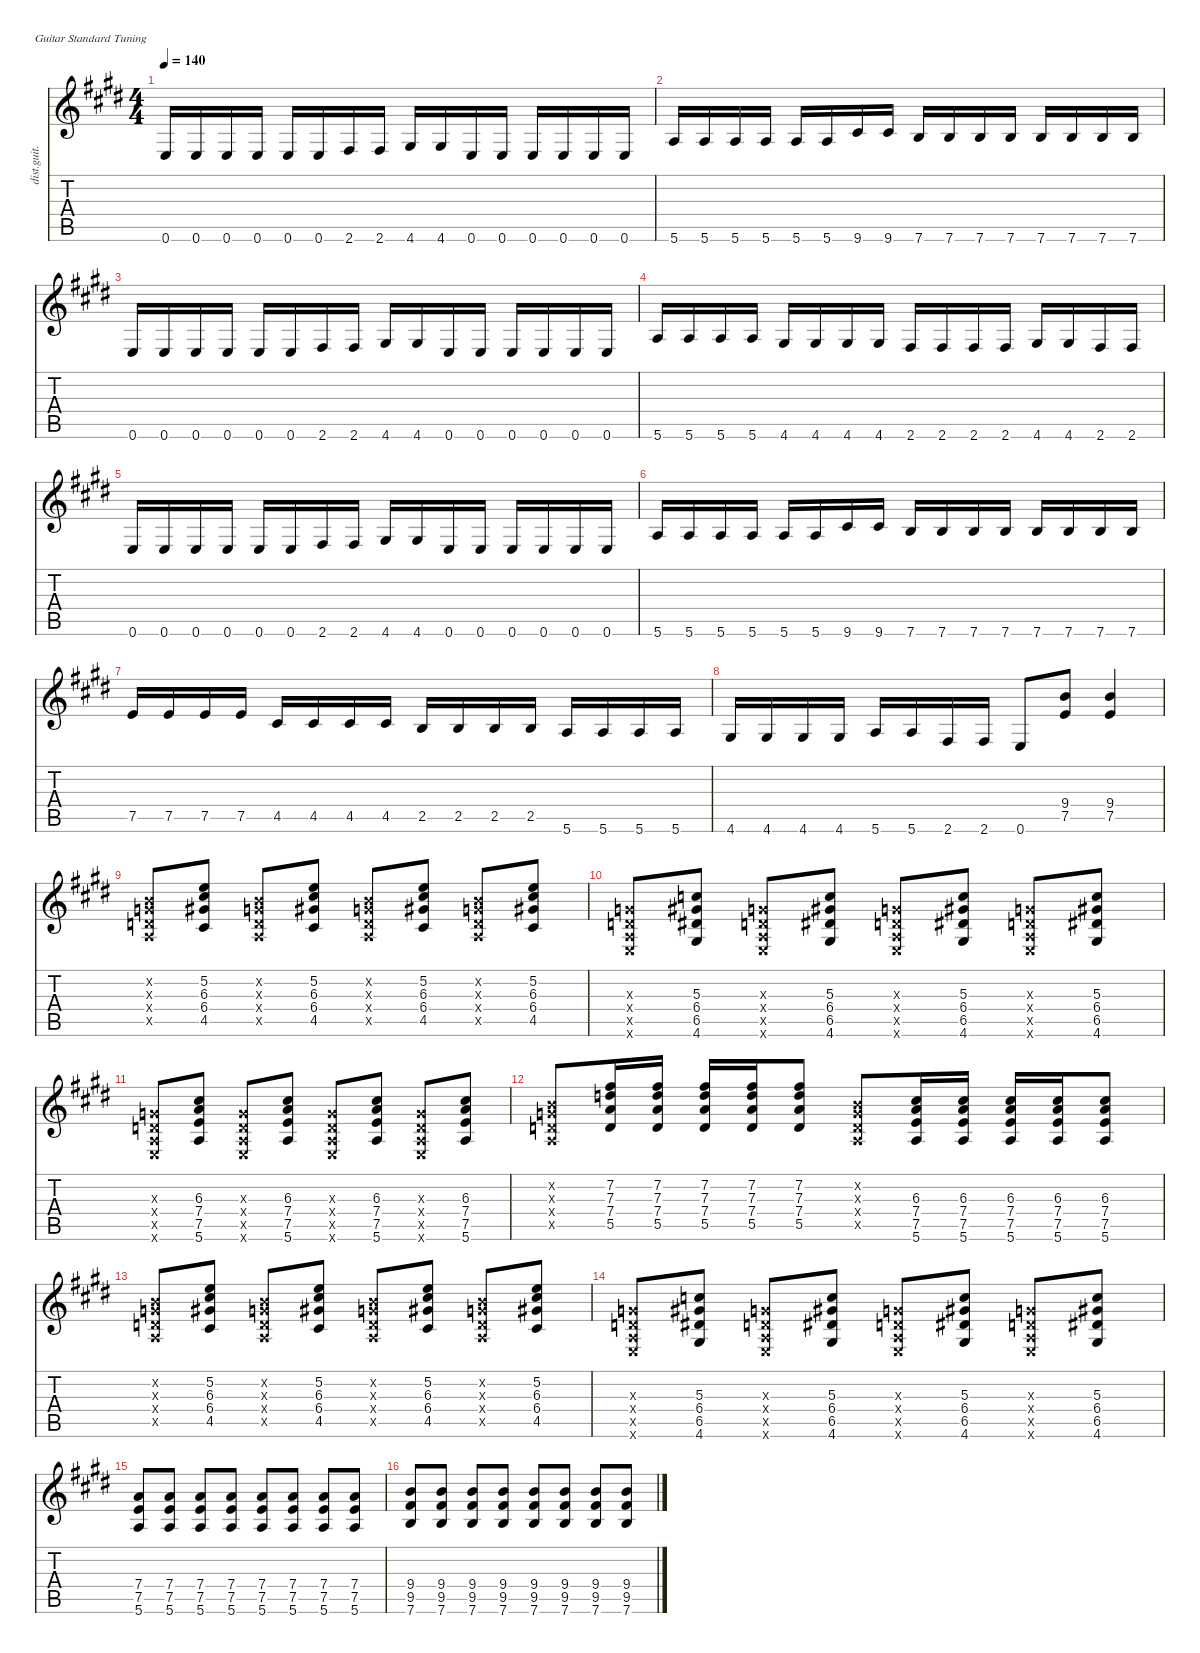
\defaultSystemsLayout 4
\hideDynamics
\bracketExtendMode nobrackets
\track ("Distortion Guitar" "dist.guit.") {instrument distortionguitar}
\staff {score tabs}
\tuning (E4 B3 G3 D3 A2 E2)
\ts (4 4)
\tempo 140
\clef g2
\ks e
0.6{acc forcenatural}.16{dy mf instrument distortionguitar beam Up} 0.6{acc forcenatural}.16{beam Up} 0.6{acc forcenatural}.16{beam Up} 0.6{acc forcenatural}.16{beam Up} 0.6{acc forcenatural}.16{beam Up} 0.6{acc forcenatural}.16{beam Up} 2.6{acc #}.16{beam Up} 2.6{acc #}.16{beam Up} 4.6{acc #}.16{beam Up} 4.6{acc #}.16{beam Up} 0.6{acc forcenatural}.16{beam Up} 0.6{acc forcenatural}.16{beam Up} 0.6{acc forcenatural}.16{beam Up} 0.6{acc forcenatural}.16{beam Up} 0.6{acc forcenatural}.16{beam Up} 0.6{acc forcenatural}.16{beam Up} |
5.6{acc forcenatural}.16{beam Up} 5.6{acc forcenatural}.16{beam Up} 5.6{acc forcenatural}.16{beam Up} 5.6{acc forcenatural}.16{beam Up} 5.6{acc forcenatural}.16{beam Up} 5.6{acc forcenatural}.16{beam Up} 9.6{acc #}.16{beam Up} 9.6{acc #}.16{beam Up} 7.6{acc forcenatural}.16{beam Up} 7.6{acc forcenatural}.16{beam Up} 7.6{acc forcenatural}.16{beam Up} 7.6{acc forcenatural}.16{beam Up} 7.6{acc forcenatural}.16{beam Up} 7.6{acc forcenatural}.16{beam Up} 7.6{acc forcenatural}.16{beam Up} 7.6{acc forcenatural}.16{beam Up} |
0.6{acc forcenatural}.16{beam Up} 0.6{acc forcenatural}.16{beam Up} 0.6{acc forcenatural}.16{beam Up} 0.6{acc forcenatural}.16{beam Up} 0.6{acc forcenatural}.16{beam Up} 0.6{acc forcenatural}.16{beam Up} 2.6{acc #}.16{beam Up} 2.6{acc #}.16{beam Up} 4.6{acc #}.16{beam Up} 4.6{acc #}.16{beam Up} 0.6{acc forcenatural}.16{beam Up} 0.6{acc forcenatural}.16{beam Up} 0.6{acc forcenatural}.16{beam Up} 0.6{acc forcenatural}.16{beam Up} 0.6{acc forcenatural}.16{beam Up} 0.6{acc forcenatural}.16{beam Up} |
5.6{acc forcenatural}.16{beam Up} 5.6{acc forcenatural}.16{beam Up} 5.6{acc forcenatural}.16{beam Up} 5.6{acc forcenatural}.16{beam Up} 4.6{acc #}.16{beam Up} 4.6{acc #}.16{beam Up} 4.6{acc #}.16{beam Up} 4.6{acc #}.16{beam Up} 2.6{acc #}.16{beam Up} 2.6{acc #}.16{beam Up} 2.6{acc #}.16{beam Up} 2.6{acc #}.16{beam Up} 4.6{acc #}.16{beam Up} 4.6{acc #}.16{beam Up} 2.6{acc #}.16{beam Up} 2.6{acc #}.16{beam Up} |
0.6{acc forcenatural}.16{beam Up} 0.6{acc forcenatural}.16{beam Up} 0.6{acc forcenatural}.16{beam Up} 0.6{acc forcenatural}.16{beam Up} 0.6{acc forcenatural}.16{beam Up} 0.6{acc forcenatural}.16{beam Up} 2.6{acc #}.16{beam Up} 2.6{acc #}.16{beam Up} 4.6{acc #}.16{beam Up} 4.6{acc #}.16{beam Up} 0.6{acc forcenatural}.16{beam Up} 0.6{acc forcenatural}.16{beam Up} 0.6{acc forcenatural}.16{beam Up} 0.6{acc forcenatural}.16{beam Up} 0.6{acc forcenatural}.16{beam Up} 0.6{acc forcenatural}.16{beam Up} |
5.6{acc forcenatural}.16{beam Up} 5.6{acc forcenatural}.16{beam Up} 5.6{acc forcenatural}.16{beam Up} 5.6{acc forcenatural}.16{beam Up} 5.6{acc forcenatural}.16{beam Up} 5.6{acc forcenatural}.16{beam Up} 9.6{acc #}.16{beam Up} 9.6{acc #}.16{beam Up} 7.6{acc forcenatural}.16{beam Up} 7.6{acc forcenatural}.16{beam Up} 7.6{acc forcenatural}.16{beam Up} 7.6{acc forcenatural}.16{beam Up} 7.6{acc forcenatural}.16{beam Up} 7.6{acc forcenatural}.16{beam Up} 7.6{acc forcenatural}.16{beam Up} 7.6{acc forcenatural}.16{beam Up} |
7.5{acc forcenatural}.16{beam Up} 7.5{acc forcenatural}.16{beam Up} 7.5{acc forcenatural}.16{beam Up} 7.5{acc forcenatural}.16{beam Up} 4.5{acc #}.16{beam Up} 4.5{acc #}.16{beam Up} 4.5{acc #}.16{beam Up} 4.5{acc #}.16{beam Up} 2.5{acc forcenatural}.16{beam Up} 2.5{acc forcenatural}.16{beam Up} 2.5{acc forcenatural}.16{beam Up} 2.5{acc forcenatural}.16{beam Up} 5.6{acc forcenatural}.16{beam Up} 5.6{acc forcenatural}.16{beam Up} 5.6{acc forcenatural}.16{beam Up} 5.6{acc forcenatural}.16{beam Up} |
4.6{acc #}.16{beam Up} 4.6{acc #}.16{beam Up} 4.6{acc #}.16{beam Up} 4.6{acc #}.16{beam Up} 5.6{acc forcenatural}.16{beam Up} 5.6{acc forcenatural}.16{beam Up} 2.6{acc #}.16{beam Up} 2.6{acc #}.16{beam Up} 0.6{acc forcenatural}.8{beam Up} (7.5{acc forcenatural} 9.4{acc forcenatural}).8{beam Up} (7.5{acc forcenatural} 9.4{acc forcenatural}).4{beam Up} |
(0.5{x acc forcenatural} 0.4{x acc forcenatural} 0.3{x acc forcenatural} 0.2{x acc forcenatural}).8{beam Up} (4.5{acc #} 6.4{acc #} 6.3{acc #} 5.2{acc forcenatural}).8{beam Up} (0.5{x acc forcenatural} 0.4{x acc forcenatural} 0.3{x acc forcenatural} 0.2{x acc forcenatural}).8{beam Up} (4.5{acc #} 6.4{acc #} 6.3{acc #} 5.2{acc forcenatural}).8{beam Up} (0.5{x acc forcenatural} 0.4{x acc forcenatural} 0.3{x acc forcenatural} 0.2{x acc forcenatural}).8{beam Up} (4.5{acc #} 6.4{acc #} 6.3{acc #} 5.2{acc forcenatural}).8{beam Up} (0.5{x acc forcenatural} 0.4{x acc forcenatural} 0.3{x acc forcenatural} 0.2{x acc forcenatural}).8{beam Up} (4.5{acc #} 6.4{acc #} 6.3{acc #} 5.2{acc forcenatural}).8{beam Up} |
(0.6{x acc forcenatural} 0.5{x acc forcenatural} 0.4{x acc forcenatural} 0.3{x acc forcenatural}).8{beam Up} (4.6{acc #} 6.5{acc #} 6.4{acc #} 5.3{acc forcenatural}).8{beam Up} (0.6{x acc forcenatural} 0.5{x acc forcenatural} 0.4{x acc forcenatural} 0.3{x acc forcenatural}).8{beam Up} (4.6{acc #} 6.5{acc #} 6.4{acc #} 5.3{acc forcenatural}).8{beam Up} (0.6{x acc forcenatural} 0.5{x acc forcenatural} 0.4{x acc forcenatural} 0.3{x acc forcenatural}).8{beam Up} (4.6{acc #} 6.5{acc #} 6.4{acc #} 5.3{acc forcenatural}).8{beam Up} (0.6{x acc forcenatural} 0.5{x acc forcenatural} 0.4{x acc forcenatural} 0.3{x acc forcenatural}).8{beam Up} (4.6{acc #} 6.5{acc #} 6.4{acc #} 5.3{acc forcenatural}).8{beam Up} |
(0.6{x acc forcenatural} 0.5{x acc forcenatural} 0.4{x acc forcenatural} 0.3{x acc forcenatural}).8{beam Up} (5.6{acc forcenatural} 7.5{acc forcenatural} 7.4{acc forcenatural} 6.3{acc #}).8{beam Up} (0.6{x acc forcenatural} 0.5{x acc forcenatural} 0.4{x acc forcenatural} 0.3{x acc forcenatural}).8{beam Up} (5.6{acc forcenatural} 7.5{acc forcenatural} 7.4{acc forcenatural} 6.3{acc #}).8{beam Up} (0.6{x acc forcenatural} 0.5{x acc forcenatural} 0.4{x acc forcenatural} 0.3{x acc forcenatural}).8{beam Up} (5.6{acc forcenatural} 7.5{acc forcenatural} 7.4{acc forcenatural} 6.3{acc #}).8{beam Up} (0.6{x acc forcenatural} 0.5{x acc forcenatural} 0.4{x acc forcenatural} 0.3{x acc forcenatural}).8{beam Up} (5.6{acc forcenatural} 7.5{acc forcenatural} 7.4{acc forcenatural} 6.3{acc #}).8{beam Up} |
(0.5{x acc forcenatural} 0.4{x acc forcenatural} 0.3{x acc forcenatural} 0.2{x acc forcenatural}).8{beam Up} (5.5{acc forcenatural} 7.4{acc forcenatural} 7.3{acc forcenatural} 7.2{acc #}).16{beam Up} (5.5{acc forcenatural} 7.4{acc forcenatural} 7.3{acc forcenatural} 7.2{acc #}).16{beam Up} (5.5{acc forcenatural} 7.4{acc forcenatural} 7.3{acc forcenatural} 7.2{acc #}).16{beam Up} (5.5{acc forcenatural} 7.4{acc forcenatural} 7.3{acc forcenatural} 7.2{acc #}).16{beam Up} (5.5{acc forcenatural} 7.4{acc forcenatural} 7.3{acc forcenatural} 7.2{acc #}).8{beam Up} (0.5{x acc forcenatural} 0.4{x acc forcenatural} 0.3{x acc forcenatural} 0.2{x acc forcenatural}).8{beam Up} (5.6{acc forcenatural} 7.5{acc forcenatural} 7.4{acc forcenatural} 6.3{acc #}).16{beam Up} (5.6{acc forcenatural} 7.5{acc forcenatural} 7.4{acc forcenatural} 6.3{acc #}).16{beam Up} (5.6{acc forcenatural} 7.5{acc forcenatural} 7.4{acc forcenatural} 6.3{acc #}).16{beam Up} (5.6{acc forcenatural} 7.5{acc forcenatural} 7.4{acc forcenatural} 6.3{acc #}).16{beam Up} (5.6{acc forcenatural} 7.5{acc forcenatural} 7.4{acc forcenatural} 6.3{acc #}).8{beam Up} |
(0.5{x acc forcenatural} 0.4{x acc forcenatural} 0.3{x acc forcenatural} 0.2{x acc forcenatural}).8{beam Up} (4.5{acc #} 6.4{acc #} 6.3{acc #} 5.2{acc forcenatural}).8{beam Up} (0.5{x acc forcenatural} 0.4{x acc forcenatural} 0.3{x acc forcenatural} 0.2{x acc forcenatural}).8{beam Up} (4.5{acc #} 6.4{acc #} 6.3{acc #} 5.2{acc forcenatural}).8{beam Up} (0.5{x acc forcenatural} 0.4{x acc forcenatural} 0.3{x acc forcenatural} 0.2{x acc forcenatural}).8{beam Up} (4.5{acc #} 6.4{acc #} 6.3{acc #} 5.2{acc forcenatural}).8{beam Up} (0.5{x acc forcenatural} 0.4{x acc forcenatural} 0.3{x acc forcenatural} 0.2{x acc forcenatural}).8{beam Up} (4.5{acc #} 6.4{acc #} 6.3{acc #} 5.2{acc forcenatural}).8{beam Up} |
(0.6{x acc forcenatural} 0.5{x acc forcenatural} 0.4{x acc forcenatural} 0.3{x acc forcenatural}).8{beam Up} (4.6{acc #} 6.5{acc #} 6.4{acc #} 5.3{acc forcenatural}).8{beam Up} (0.6{x acc forcenatural} 0.5{x acc forcenatural} 0.4{x acc forcenatural} 0.3{x acc forcenatural}).8{beam Up} (4.6{acc #} 6.5{acc #} 6.4{acc #} 5.3{acc forcenatural}).8{beam Up} (0.6{x acc forcenatural} 0.5{x acc forcenatural} 0.4{x acc forcenatural} 0.3{x acc forcenatural}).8{beam Up} (4.6{acc #} 6.5{acc #} 6.4{acc #} 5.3{acc forcenatural}).8{beam Up} (0.6{x acc forcenatural} 0.5{x acc forcenatural} 0.4{x acc forcenatural} 0.3{x acc forcenatural}).8{beam Up} (4.6{acc #} 6.5{acc #} 6.4{acc #} 5.3{acc forcenatural}).8{beam Up} |
(5.6{acc forcenatural} 7.5{acc forcenatural} 7.4{acc forcenatural}).8{beam Up} (5.6{acc forcenatural} 7.5{acc forcenatural} 7.4{acc forcenatural}).8{beam Up} (5.6{acc forcenatural} 7.5{acc forcenatural} 7.4{acc forcenatural}).8{beam Up} (5.6{acc forcenatural} 7.5{acc forcenatural} 7.4{acc forcenatural}).8{beam Up} (5.6{acc forcenatural} 7.5{acc forcenatural} 7.4{acc forcenatural}).8{beam Up} (5.6{acc forcenatural} 7.5{acc forcenatural} 7.4{acc forcenatural}).8{beam Up} (5.6{acc forcenatural} 7.5{acc forcenatural} 7.4{acc forcenatural}).8{beam Up} (5.6{acc forcenatural} 7.5{acc forcenatural} 7.4{acc forcenatural}).8{beam Up} |
(7.6{acc forcenatural} 9.5{acc #} 9.4{acc forcenatural}).8{beam Up} (7.6{acc forcenatural} 9.5{acc #} 9.4{acc forcenatural}).8{beam Up} (7.6{acc forcenatural} 9.5{acc #} 9.4{acc forcenatural}).8{beam Up} (7.6{acc forcenatural} 9.5{acc #} 9.4{acc forcenatural}).8{beam Up} (7.6{acc forcenatural} 9.5{acc #} 9.4{acc forcenatural}).8{beam Up} (7.6{acc forcenatural} 9.5{acc #} 9.4{acc forcenatural}).8{beam Up} (7.6{acc forcenatural} 9.5{acc #} 9.4{acc forcenatural}).8{beam Up} (7.6{acc forcenatural} 9.5{acc #} 9.4{acc forcenatural}).8{beam Up}
